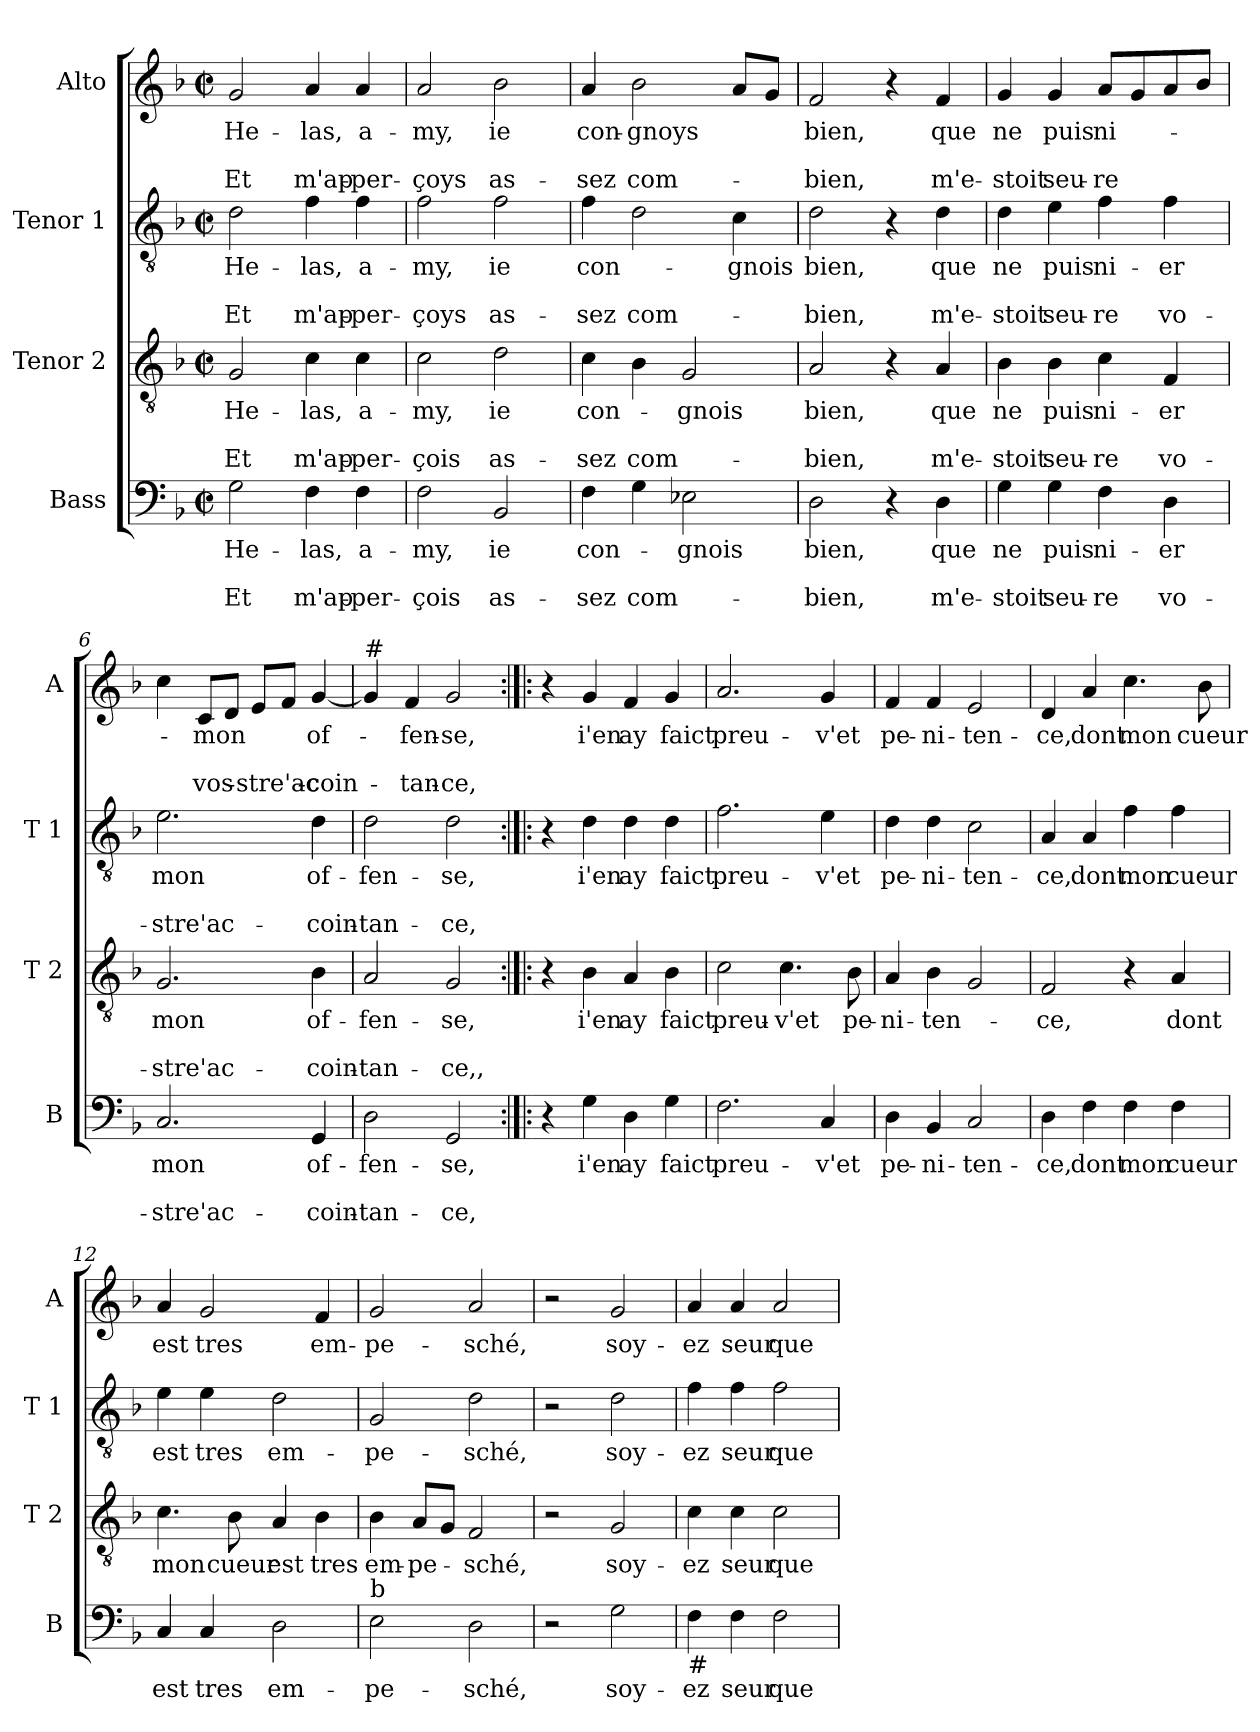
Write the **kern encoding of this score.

**kern	**text	**text	**text	**kern	**text	**text	**text	**kern	**text	**text	**text	**kern	**text	**text	**text
*part4	*part4	*part4	*part4	*part3	*part3	*part3	*part3	*part2	*part2	*part2	*part2	*part1	*part1	*part1	*part1
*staff4	*staff4	*staff4	*staff4	*staff3	*staff3	*staff3	*staff3	*staff2	*staff2	*staff2	*staff2	*staff1	*staff1	*staff1	*staff1
*I"Bass	*	*	*	*I"Tenor 2	*	*	*	*I"Tenor 1	*	*	*	*I"Alto	*	*	*
*I'B	*	*	*	*I'T 2	*	*	*	*I'T 1	*	*	*	*I'A	*	*	*
*clefF4	*	*	*	*clefGv2	*	*	*	*clefGv2	*	*	*	*clefG2	*	*	*
*k[b-]	*	*	*	*k[b-]	*	*	*	*k[b-]	*	*	*	*k[b-]	*	*	*
*F:	*	*	*	*F:	*	*	*	*F:	*	*	*	*F:	*	*	*
*M2/2	*	*	*	*M2/2	*	*	*	*M2/2	*	*	*	*M2/2	*	*	*
*met(c|)	*	*	*	*met(c|)	*	*	*	*met(c|)	*	*	*	*met(c|)	*	*	*
=1	=1	=1	=1	=1	=1	=1	=1	=1	=1	=1	=1	=1	=1	=1	=1
!	!LO:LY:b	!	!LO:LY:b	!	!LO:LY:b	!	!LO:LY:b	!	!LO:LY:b	!	!LO:LY:b	!	!LO:LY:b	!	!LO:LY:b
2G\	He-	.	Et	2G/	He-	.	Et	2d\	He-	.	Et	2g/	He-	.	Et
!	!LO:LY:b	!	!LO:LY:b	!	!LO:LY:b	!	!LO:LY:b	!	!LO:LY:b	!	!LO:LY:b	!	!LO:LY:b	!	!LO:LY:b
4F\	-las,	.	m'ap-	4c\	-las,	.	m'ap-	4f\	-las,	.	m'ap-	4a/	-las,	.	m'ap-
!	!LO:LY:b	!	!LO:LY:b	!	!LO:LY:b	!	!LO:LY:b	!	!LO:LY:b	!	!LO:LY:b	!	!LO:LY:b	!	!LO:LY:b
4F\	a-	.	-per-	4c\	a-	.	-per-	4f\	a-	.	-per-	4a/	a-	.	-per-
=2	=2	=2	=2	=2	=2	=2	=2	=2	=2	=2	=2	=2	=2	=2	=2
!	!LO:LY:b	!	!LO:LY:b	!	!LO:LY:b	!	!LO:LY:b	!	!LO:LY:b	!	!LO:LY:b	!	!LO:LY:b	!	!LO:LY:b
2F\	-my,	.	-çois	2c\	-my,	.	-çois	2f\	-my,	.	-çoys	2a/	-my,	.	-çoys
!	!LO:LY:b	!	!LO:LY:b	!	!LO:LY:b	!	!LO:LY:b	!	!LO:LY:b	!	!LO:LY:b	!	!LO:LY:b	!	!LO:LY:b
2BB-/	ie	.	as-	2d\	ie	.	as-	2f\	ie	.	as-	2b-\	ie	.	as-
=3	=3	=3	=3	=3	=3	=3	=3	=3	=3	=3	=3	=3	=3	=3	=3
!	!LO:LY:b	!	!LO:LY:b	!	!LO:LY:b	!	!LO:LY:b	!	!LO:LY:b	!	!LO:LY:b	!	!LO:LY:b	!	!LO:LY:b
4F\	con-	.	-sez	4c\	con-	.	-sez	4f\	con-	.	-sez	4a/	con-	.	-sez
!	!	!	!LO:LY:b	!	!	!	!LO:LY:b	!	!	!	!LO:LY:b	!	!LO:LY:b	!	!LO:LY:b
4G\	.	.	com-	4B-\	.	.	com-	2d\	.	.	com-	2b-\	-gnoys	.	com-
!	!LO:LY:b	!	!	!	!LO:LY:b	!	!	!	!	!	!	!	!	!	!
2E-X\	-gnois	.	.	2G/	-gnois	.	.	.	.	.	.	.	.	.	.
!	!	!	!	!	!	!	!	!	!LO:LY:b	!	!	!	!	!	!
.	.	.	.	.	.	.	.	4c\	-gnois	.	.	8a/L	.	.	.
.	.	.	.	.	.	.	.	.	.	.	.	8g/J	.	.	.
=4	=4	=4	=4	=4	=4	=4	=4	=4	=4	=4	=4	=4	=4	=4	=4
!	!LO:LY:b	!	!LO:LY:b	!	!LO:LY:b	!	!LO:LY:b	!	!LO:LY:b	!	!LO:LY:b	!	!LO:LY:b	!	!LO:LY:b
2D\	bien,	.	-bien,	2A/	bien,	.	-bien,	2d\	bien,	.	-bien,	2f/	bien,	.	-bien,
4r	.	.	.	4r	.	.	.	4r	.	.	.	4r	.	.	.
!	!LO:LY:b	!	!LO:LY:b	!	!LO:LY:b	!	!LO:LY:b	!	!LO:LY:b	!	!LO:LY:b	!	!LO:LY:b	!	!LO:LY:b
4D\	que	.	m'e-	4A/	que	.	m'e-	4d\	que	.	m'e-	4f/	que	.	m'e-
=5	=5	=5	=5	=5	=5	=5	=5	=5	=5	=5	=5	=5	=5	=5	=5
!	!LO:LY:b	!	!LO:LY:b	!	!LO:LY:b	!	!LO:LY:b	!	!LO:LY:b	!	!LO:LY:b	!	!LO:LY:b	!	!LO:LY:b
4G\	ne	.	-stoit	4B-\	ne	.	-stoit	4d\	ne	.	-stoit	4g/	ne	.	-stoit
!	!LO:LY:b	!	!LO:LY:b	!	!LO:LY:b	!	!LO:LY:b	!	!LO:LY:b	!	!LO:LY:b	!	!LO:LY:b	!	!LO:LY:b
4G\	puis	.	seu-	4B-\	puis	.	seu-	4e\	puis	.	seu-	4g/	puis	.	seu-
!	!LO:LY:b	!	!LO:LY:b	!	!LO:LY:b	!	!LO:LY:b	!	!LO:LY:b	!	!LO:LY:b	!	!LO:LY:b	!	!LO:LY:b
4F\	ni-	.	-re	4c\	ni-	.	-re	4f\	ni-	.	-re	8a/L	ni-	.	-re
.	.	.	.	.	.	.	.	.	.	.	.	8g/	.	.	.
!	!LO:LY:b	!	!LO:LY:b	!	!LO:LY:b	!	!LO:LY:b	!	!LO:LY:b	!	!LO:LY:b	!	!	!	!
4D\	-er	.	vo-	4F/	-er	.	vo-	4f\	-er	.	vo-	8a/	.	.	.
.	.	.	.	.	.	.	.	.	.	.	.	8b-/J	.	.	.
!!LO:LB:g=z
=6	=6	=6	=6	=6	=6	=6	=6	=6	=6	=6	=6	=6	=6	=6	=6
!	!LO:LY:b	!	!LO:LY:b	!	!LO:LY:b	!	!LO:LY:b	!	!LO:LY:b	!	!LO:LY:b	!	!	!	!
2.C/	mon	.	-stre'ac-	2.G/	mon	.	-stre'ac-	2.e\	mon	.	-stre'ac-	4cc\	.	.	.
!	!	!	!	!	!	!	!	!	!	!	!	!	!LO:LY:b	!	!LO:LY:b
.	.	.	.	.	.	.	.	.	.	.	.	8c/L	mon	.	vos-
.	.	.	.	.	.	.	.	.	.	.	.	8d/J	.	.	.
!	!	!	!	!	!	!	!	!	!	!	!	!	!	!	!LO:LY:b
.	.	.	.	.	.	.	.	.	.	.	.	8e/L	.	.	-stre'ac-
.	.	.	.	.	.	.	.	.	.	.	.	8f/J	.	.	.
!	!LO:LY:b	!	!LO:LY:b	!	!LO:LY:b	!	!LO:LY:b	!	!LO:LY:b	!	!LO:LY:b	!	!LO:LY:b	!	!LO:LY:b
4GG/	of-	.	-coin-	4B-\	of-	.	-coin-	4d\	of-	.	-coin-	[4g/	of-	.	-coin-
=7	=7	=7	=7	=7	=7	=7	=7	=7	=7	=7	=7	=7	=7	=7	=7
!	!	!	!	!	!	!	!	!	!	!	!	!LO:TX:a:t=#	!	!	!
!	!LO:LY:b	!	!LO:LY:b	!	!LO:LY:b	!	!LO:LY:b	!	!LO:LY:b	!	!LO:LY:b	!	!	!	!
2D\	-fen-	.	-tan-	2A/	-fen-	.	-tan-	2d\	-fen-	.	-tan-	4g/]	.	.	.
!	!	!	!	!	!	!	!	!	!	!	!	!	!LO:LY:b	!	!LO:LY:b
.	.	.	.	.	.	.	.	.	.	.	.	4f/	-fen-	.	-tan-
!	!LO:LY:b	!	!LO:LY:b	!	!LO:LY:b	!	!LO:LY:b	!	!LO:LY:b	!	!LO:LY:b	!	!LO:LY:b	!	!LO:LY:b
2GG/	-se,	.	-ce,	2G/	-se,	.	-ce,,	2d\	-se,	.	-ce,	2g/	-se,	.	-ce,
=8:|!|:	=8:|!|:	=8:|!|:	=8:|!|:	=8:|!|:	=8:|!|:	=8:|!|:	=8:|!|:	=8:|!|:	=8:|!|:	=8:|!|:	=8:|!|:	=8:|!|:	=8:|!|:	=8:|!|:	=8:|!|:
4r	.	.	.	4r	.	.	.	4r	.	.	.	4r	.	.	.
!	!LO:LY:b	!	!	!	!LO:LY:b	!	!	!	!LO:LY:b	!	!	!	!LO:LY:b	!	!
4G\	i'en	.	.	4B-\	i'en	.	.	4d\	i'en	.	.	4g/	i'en	.	.
!	!LO:LY:b	!	!	!	!LO:LY:b	!	!	!	!LO:LY:b	!	!	!	!LO:LY:b	!	!
4D\	ay	.	.	4A/	ay	.	.	4d\	ay	.	.	4f/	ay	.	.
!	!LO:LY:b	!	!	!	!LO:LY:b	!	!	!	!LO:LY:b	!	!	!	!LO:LY:b	!	!
4G\	faict	.	.	4B-\	faict	.	.	4d\	faict	.	.	4g/	faict	.	.
=9	=9	=9	=9	=9	=9	=9	=9	=9	=9	=9	=9	=9	=9	=9	=9
!	!LO:LY:b	!	!	!	!LO:LY:b	!	!	!	!LO:LY:b	!	!	!	!LO:LY:b	!	!
2.F\	preu-	.	.	2c\	preu-	.	.	2.f\	preu-	.	.	2.a/	preu-	.	.
!	!	!	!	!	!LO:LY:b	!	!	!	!	!	!	!	!	!	!
.	.	.	.	4.c\	-v'et	.	.	.	.	.	.	.	.	.	.
!	!LO:LY:b	!	!	!	!	!	!	!	!LO:LY:b	!	!	!	!LO:LY:b	!	!
4C/	-v'et	.	.	.	.	.	.	4e\	-v'et	.	.	4g/	-v'et	.	.
!	!	!	!	!	!LO:LY:b	!	!	!	!	!	!	!	!	!	!
.	.	.	.	8B-\	pe-	.	.	.	.	.	.	.	.	.	.
=10	=10	=10	=10	=10	=10	=10	=10	=10	=10	=10	=10	=10	=10	=10	=10
!	!LO:LY:b	!	!	!	!LO:LY:b	!	!	!	!LO:LY:b	!	!	!	!LO:LY:b	!	!
4D\	pe-	.	.	4A/	-ni-	.	.	4d\	pe-	.	.	4f/	pe-	.	.
!	!LO:LY:b	!	!	!	!LO:LY:b	!	!	!	!LO:LY:b	!	!	!	!LO:LY:b	!	!
4BB-/	-ni-	.	.	4B-\	-ten-	.	.	4d\	-ni-	.	.	4f/	-ni-	.	.
!	!LO:LY:b	!	!	!	!	!	!	!	!LO:LY:b	!	!	!	!LO:LY:b	!	!
2C/	-ten-	.	.	2G/	.	.	.	2c\	-ten-	.	.	2e/	-ten-	.	.
=11	=11	=11	=11	=11	=11	=11	=11	=11	=11	=11	=11	=11	=11	=11	=11
!	!LO:LY:b	!	!	!	!LO:LY:b	!	!	!	!LO:LY:b	!	!	!	!LO:LY:b	!	!
4D\	-ce,	.	.	2F/	-ce,	.	.	4A/	-ce,	.	.	4d/	-ce,	.	.
!	!LO:LY:b	!	!	!	!	!	!	!	!LO:LY:b	!	!	!	!LO:LY:b	!	!
4F\	dont	.	.	.	.	.	.	4A/	dont	.	.	4a/	dont	.	.
!	!LO:LY:b	!	!	!	!	!	!	!	!LO:LY:b	!	!	!	!LO:LY:b	!	!
4F\	mon	.	.	4r	.	.	.	4f\	mon	.	.	4.cc\	mon	.	.
!	!LO:LY:b	!	!	!	!LO:LY:b	!	!	!	!LO:LY:b	!	!	!	!	!	!
4F\	cueur	.	.	4A/	dont	.	.	4f\	cueur	.	.	.	.	.	.
!	!	!	!	!	!	!	!	!	!	!	!	!	!LO:LY:b	!	!
.	.	.	.	.	.	.	.	.	.	.	.	8b-\	cueur	.	.
!!LO:PB:g=z
=12	=12	=12	=12	=12	=12	=12	=12	=12	=12	=12	=12	=12	=12	=12	=12
!	!LO:LY:b	!	!	!	!LO:LY:b	!	!	!	!LO:LY:b	!	!	!	!LO:LY:b	!	!
4C/	est	.	.	4.c\	mon	.	.	4e\	est	.	.	4a/	est	.	.
!	!LO:LY:b	!	!	!	!	!	!	!	!LO:LY:b	!	!	!	!LO:LY:b	!	!
4C/	tres	.	.	.	.	.	.	4e\	tres	.	.	2g/	tres	.	.
!	!	!	!	!	!LO:LY:b	!	!	!	!	!	!	!	!	!	!
.	.	.	.	8B-\	cueur	.	.	.	.	.	.	.	.	.	.
!	!LO:LY:b	!	!	!	!LO:LY:b	!	!	!	!LO:LY:b	!	!	!	!	!	!
2D\	em-	.	.	4A/	est	.	.	2d\	em-	.	.	.	.	.	.
!	!	!	!	!	!LO:LY:b	!	!	!	!	!	!	!	!LO:LY:b	!	!
.	.	.	.	4B-\	tres	.	.	.	.	.	.	4f/	em-	.	.
=13	=13	=13	=13	=13	=13	=13	=13	=13	=13	=13	=13	=13	=13	=13	=13
!LO:TX:a:t=b	!	!	!	!	!	!	!	!	!	!	!	!	!	!	!
!	!LO:LY:b	!	!	!	!LO:LY:b	!	!	!	!LO:LY:b	!	!	!	!LO:LY:b	!	!
2E\	-pe-	.	.	4B-\	em-	.	.	2G/	-pe-	.	.	2g/	-pe-	.	.
!	!	!	!	!	!LO:LY:b	!	!	!	!	!	!	!	!	!	!
.	.	.	.	8A/L	-pe-	.	.	.	.	.	.	.	.	.	.
.	.	.	.	8G/J	.	.	.	.	.	.	.	.	.	.	.
!	!LO:LY:b	!	!	!	!LO:LY:b	!	!	!	!LO:LY:b	!	!	!	!LO:LY:b	!	!
2D\	-sché,	.	.	2F/	-sché,	.	.	2d\	-sché,	.	.	2a/	-sché,	.	.
=14	=14	=14	=14	=14	=14	=14	=14	=14	=14	=14	=14	=14	=14	=14	=14
2r	.	.	.	2r	.	.	.	2r	.	.	.	2r	.	.	.
!	!LO:LY:b	!	!	!	!LO:LY:b	!	!	!	!LO:LY:b	!	!	!	!LO:LY:b	!	!
2G\	soy-	.	.	2G/	soy-	.	.	2d\	soy-	.	.	2g/	soy-	.	.
=15	=15	=15	=15	=15	=15	=15	=15	=15	=15	=15	=15	=15	=15	=15	=15
!LO:TX:b:t=#	!	!	!	!	!	!	!	!	!	!	!	!	!	!	!
!	!LO:LY:b	!	!	!	!LO:LY:b	!	!	!	!LO:LY:b	!	!	!	!LO:LY:b	!	!
4F\	-ez	.	.	4c\	-ez	.	.	4f\	-ez	.	.	4a/	-ez	.	.
!	!LO:LY:b	!	!	!	!LO:LY:b	!	!	!	!LO:LY:b	!	!	!	!LO:LY:b	!	!
4F\	seur	.	.	4c\	seur	.	.	4f\	seur	.	.	4a/	seur	.	.
!	!LO:LY:b	!	!	!	!LO:LY:b	!	!	!	!LO:LY:b	!	!	!	!LO:LY:b	!	!
2F\	que	.	.	2c\	que	.	.	2f\	que	.	.	2a/	que	.	.
=	=	=	=	=	=	=	=	=	=	=	=	=	=	=	=
*-	*-	*-	*-	*-	*-	*-	*-	*-	*-	*-	*-	*-	*-	*-	*-
